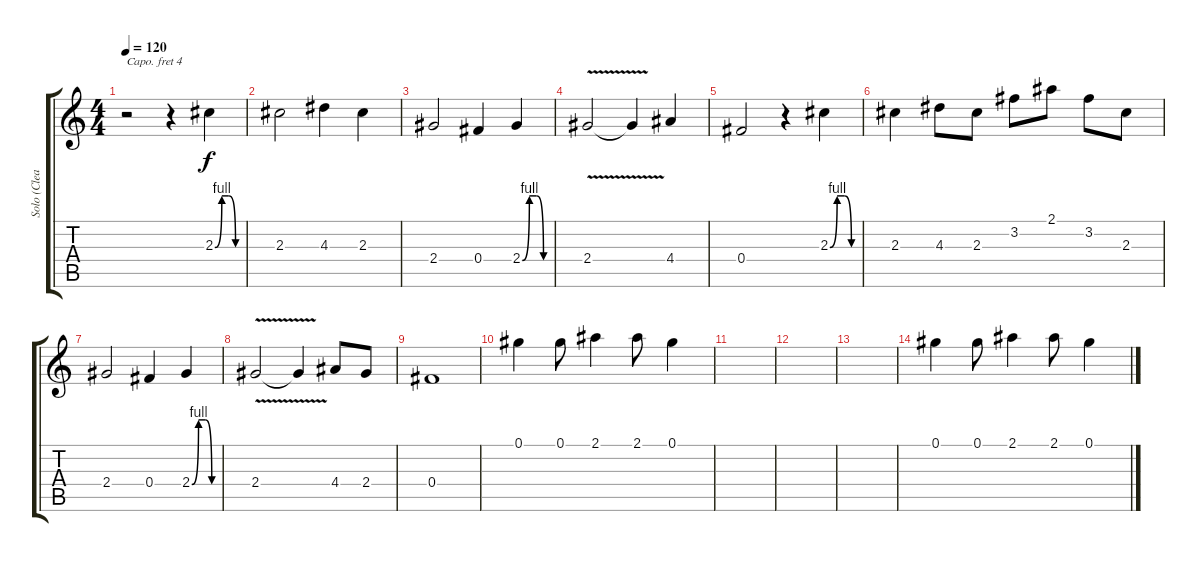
\track ("Solo (Clean)" "Solo (Clea") {instrument electricguitarclean}
\staff {score tabs}
\capo 4
\tuning (E4 B3 G3 D3 A2 E2) {hide}
\ts (4 4)
\tempo 120
\clef g2
\ks c
r.2{dy f} r.4 2.3{be (custom 0 0 15 4 30 4 45 0 60 0)}.4 |
2.3.2 4.3.4 2.3.4 |
2.4.2 0.4.4 2.4{be (custom 0 0 15 4 30 4 45 0 60 0)}.4 |
2.4{v}.2 2.4{t}.4 4.4.4 |
0.4.2 r.4 2.3{be (custom 0 0 15 4 30 4 45 0 60 0)}.4 |
2.3.4 4.3.8 2.3.8 3.2.8 2.1.8 3.2.8 2.3.8 |
2.4.2 0.4.4 2.4{be (custom 0 0 15 4 30 4 45 0 60 0)}.4 |
2.4{v}.2 2.4{t}.4 4.4.8 2.4.8 |
0.4.1 |
0.1.4 0.1.8 2.1.4 2.1.8 0.1.4 |
|
|
|
0.1.4 0.1.8 2.1.4 2.1.8 0.1.4
